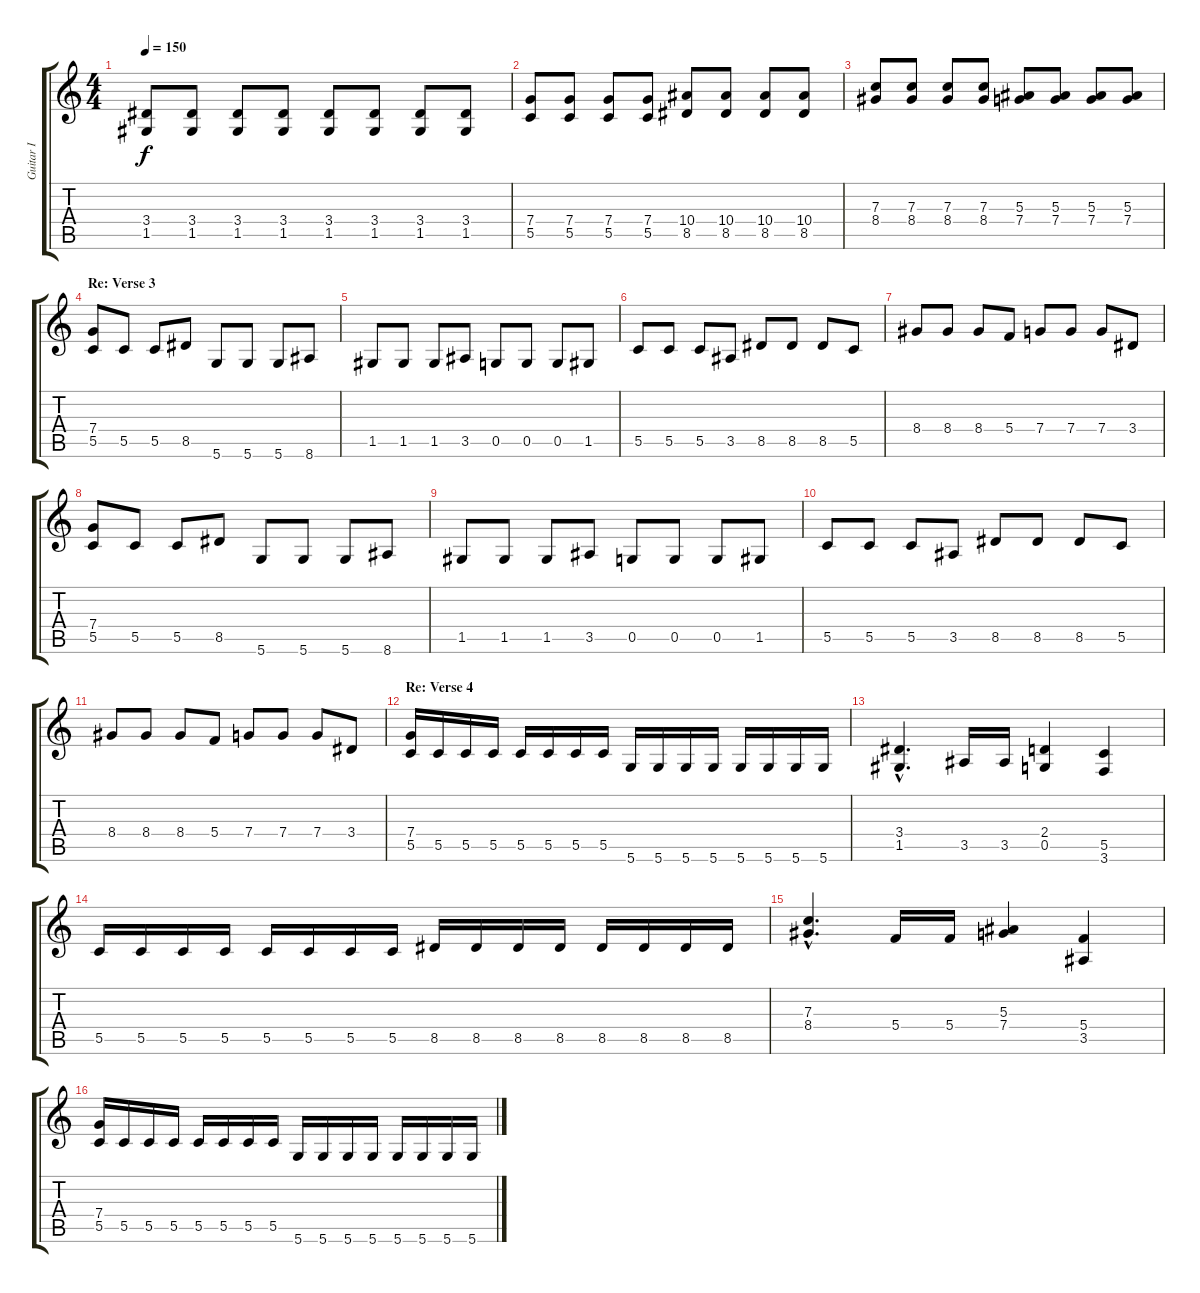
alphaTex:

\track ("Guitar I" "Guitar I") {instrument distortionguitar}
\staff {score tabs}
\tuning (D4 A3 F3 C3 G2 D2) {hide}
\ts (4 4)
\tempo 150
\clef g2
\ks c
(3.4 1.5).8{dy f} (3.4 1.5).8 (3.4 1.5).8 (3.4 1.5).8 (3.4 1.5).8 (3.4 1.5).8 (3.4 1.5).8 (3.4 1.5).8 |
(7.4 5.5).8 (7.4 5.5).8 (7.4 5.5).8 (7.4 5.5).8 (10.4 8.5).8 (10.4 8.5).8 (10.4 8.5).8 (10.4 8.5).8 |
(7.3 8.4).8 (7.3 8.4).8 (7.3 8.4).8 (7.3 8.4).8 (5.3 7.4).8 (5.3 7.4).8 (5.3 7.4).8 (5.3 7.4).8 |
\section ("" "Re: Verse 3")
(7.4 5.5).8 5.5.8 5.5.8 8.5.8 5.6.8 5.6.8 5.6.8 8.6.8 |
1.5.8 1.5.8 1.5.8 3.5.8 0.5.8 0.5.8 0.5.8 1.5.8 |
5.5.8 5.5.8 5.5.8 3.5.8 8.5.8 8.5.8 8.5.8 5.5.8 |
8.4.8 8.4.8 8.4.8 5.4.8 7.4.8 7.4.8 7.4.8 3.4.8 |
(7.4 5.5).8 5.5.8 5.5.8 8.5.8 5.6.8 5.6.8 5.6.8 8.6.8 |
1.5.8 1.5.8 1.5.8 3.5.8 0.5.8 0.5.8 0.5.8 1.5.8 |
5.5.8 5.5.8 5.5.8 3.5.8 8.5.8 8.5.8 8.5.8 5.5.8 |
8.4.8 8.4.8 8.4.8 5.4.8 7.4.8 7.4.8 7.4.8 3.4.8 |
\section ("" "Re: Verse 4")
(7.4 5.5).16 5.5.16 5.5.16 5.5.16 5.5.16 5.5.16 5.5.16 5.5.16 5.6.16 5.6.16 5.6.16 5.6.16 5.6.16 5.6.16 5.6.16 5.6.16 |
(3.4{hac} 1.5{hac}).4{d} 3.5.16 3.5.16 (2.4 0.5).4 (5.5 3.6).4 |
5.5.16 5.5.16 5.5.16 5.5.16 5.5.16 5.5.16 5.5.16 5.5.16 8.5.16 8.5.16 8.5.16 8.5.16 8.5.16 8.5.16 8.5.16 8.5.16 |
(7.3{hac} 8.4{hac}).4{d} 5.4.16 5.4.16 (5.3 7.4).4 (5.4 3.5).4 |
(7.4 5.5).16 5.5.16 5.5.16 5.5.16 5.5.16 5.5.16 5.5.16 5.5.16 5.6.16 5.6.16 5.6.16 5.6.16 5.6.16 5.6.16 5.6.16 5.6.16
